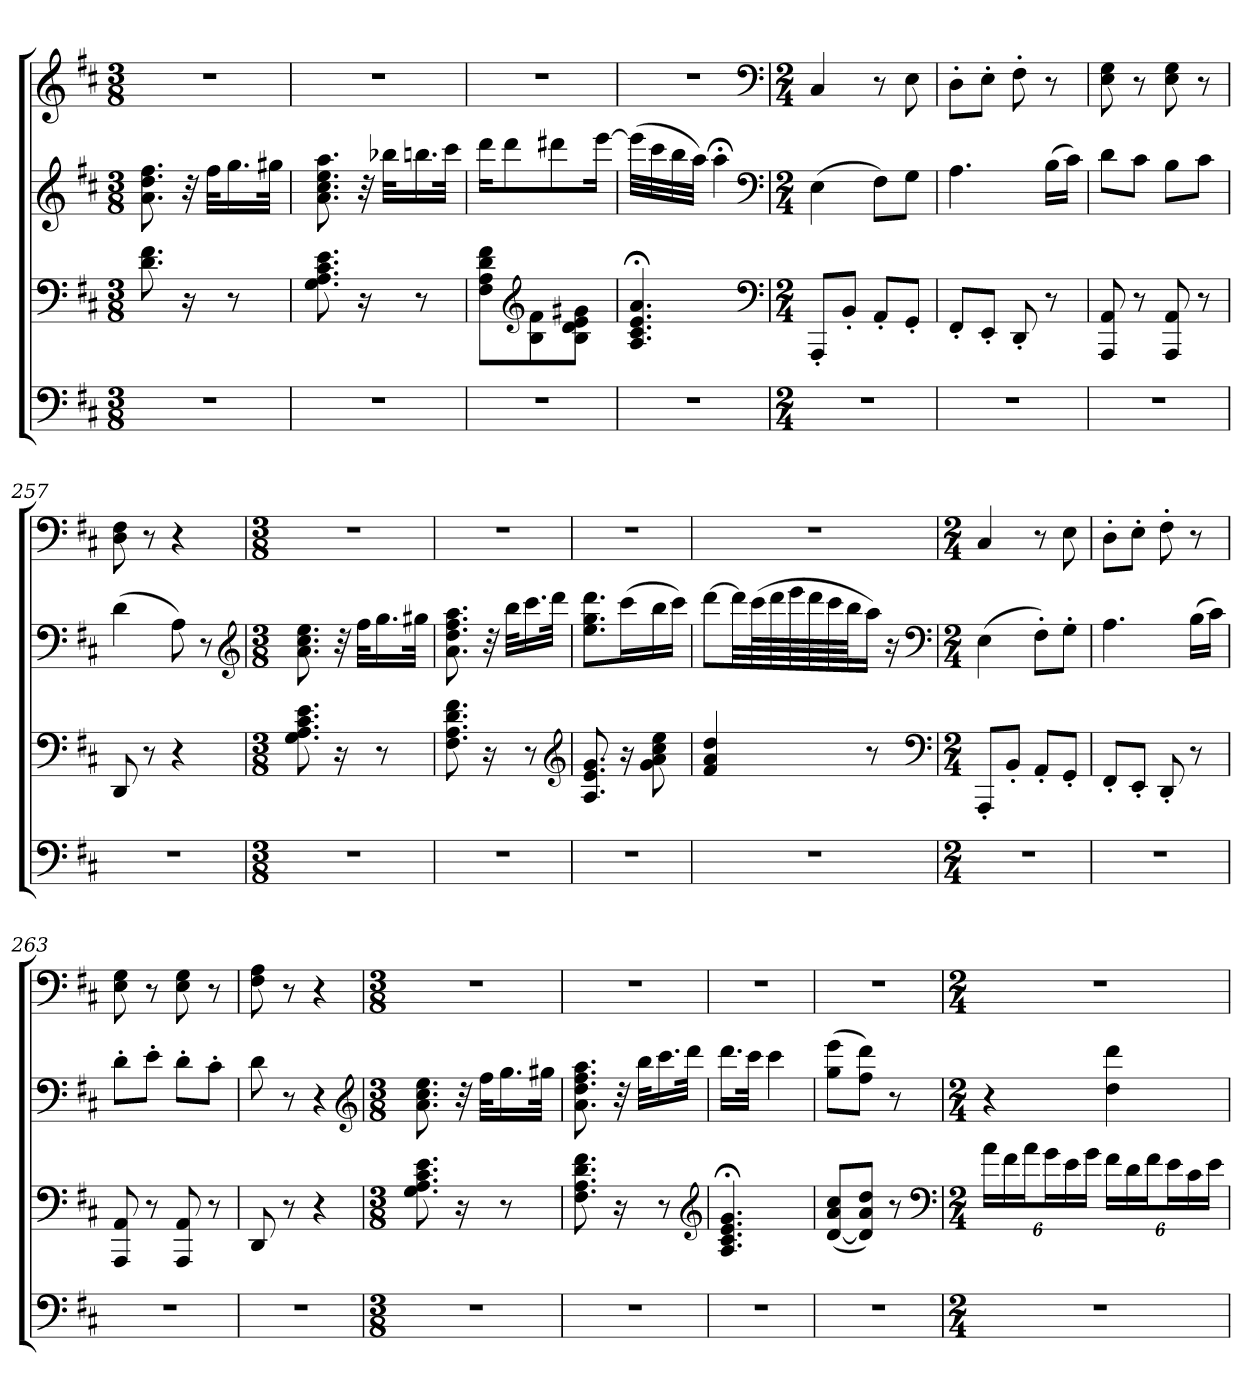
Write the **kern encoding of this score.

**kern	**kern	**kern	**kern
*part4	*part3	*part2	*part1
*staff4	*staff3	*staff2	*staff1
*clefF4	*clefF4	*clefG2	*clefG2
*k[f#c#]	*k[f#c#]	*k[f#c#]	*k[f#c#]
*M3/8	*M3/8	*M3/8	*M3/8
=	=	=	=
4.r	8.d 8.f#	8.a 8.dd 8.ff#	4.r
.	16r	32r	.
.	.	32ff#KLL	.
.	8r	16.gg	.
.	.	32gg#XJJk	.
=251	=251	=251	=251
4.r	8.G 8.A 8.c# 8.e	8.a 8.cc# 8.ee 8.aa	4.r
.	16r	32r	.
.	.	32bb-XKLL	.
.	8r	16.bbn	.
.	.	32ccc#JJk	.
=252	=252	=252	=252
4.r	8F# 8A 8d 8f#L	16dddKL	4.r
.	.	8ddd	.
*	*clefG2	*	*
.	8B 8f#	.	.
.	.	8ddd#X	.
.	8B 8d 8e 8g#XJ	.	.
.	.	[16eeeJk	.
=253	=253	=253	=253
4.r	4.A;< 4.c#;< 4.e;< 4.a;<	(32eeeLLL]	4.r
.	.	32ccc#	.
.	.	32bb	.
.	.	32aaJJJ)	.
.	.	4aa;<	.
*	*clefF4	*clefF4	*clefF4
=254	=254	=254	=254
*M2/4	*M2/4	*M2/4	*M2/4
2r	8AAA'L	(4E	4C#
.	8BB'J	.	.
.	8AA'L	8F#L)	8r
.	8GG'J	8GJ	8E
=255	=255	=255	=255
2r	8FF#'L	4.A	8D'L
.	8EE'J	.	8E'J
.	8DD'	.	8F#'
.	8r	(16BLL	8r
.	.	16c#JJ)	.
=256	=256	=256	=256
2r	8AAA 8AA	8dL	8E 8G
.	8r	8c#J	8r
.	8AAA 8AA	8BL	8E 8G
.	8r	8c#J	8r
=257	=257	=257	=257
2r	8DD	(4d	8D 8F#
.	8r	.	8r
.	4r	8A)	4r
.	.	8r	.
*	*	*clefG2	*
=	=	=	=
*M3/8	*M3/8	*M3/8	*M3/8
4.r	8.G 8.A 8.c# 8.e	8.a 8.cc# 8.ee	4.r
.	16r	32r	.
.	.	32ff#KLL	.
.	8r	16.gg	.
.	.	32gg#XJJk	.
=258	=258	=258	=258
4.r	8.F# 8.A 8.d 8.f#	8.a 8.dd 8.ff# 8.aa	4.r
.	16r	32r	.
.	.	32bbKLL	.
.	8r	16.ccc#	.
.	.	32dddJJk	.
*	*clefG2	*	*
=259	=259	=259	=259
4.r	8.A 8.e 8.g	8.ee 8.gg 8.dddL	4.r
.	16r	(16ccc#L	.
.	8g 8a 8cc# 8ee	16bb	.
.	.	16ccc#JJ)	.
=260	=260	=260	=260
4.r	4f# 4a 4dd	[8dddL	4.r
.	.	32dddLL]	.
.	.	(64ccc#L	.
.	.	64ddd	.
.	.	64eee	.
.	.	64ddd	.
.	.	64ccc#	.
.	.	64bbJJ	.
.	8r	16aaJJ)	.
.	.	16r	.
*	*clefF4	*clefF4	*
=261	=261	=261	=261
*M2/4	*M2/4	*M2/4	*M2/4
2r	8AAA'L	(4E	4C#
.	8BB'J	.	.
.	8AA'L	8F#'L)	8r
.	8GG'J	8G'J	8E
=262	=262	=262	=262
2r	8FF#'L	4.A	8D'L
.	8EE'J	.	8E'J
.	8DD'	.	8F#'
.	8r	(16BLL	8r
.	.	16c#JJ)	.
=263	=263	=263	=263
2r	8AAA 8AA	8d'L	8E 8G
.	8r	8e'J	8r
.	8AAA 8AA	8d'L	8E 8G
.	8r	8c#'J	8r
=264	=264	=264	=264
2r	8DD	8d	8F# 8A
.	8r	8r	8r
.	4r	4r	4r
*	*	*clefG2	*
=	=	=	=
*M3/8	*M3/8	*M3/8	*M3/8
4.r	8.G 8.A 8.c# 8.e	8.a 8.cc# 8.ee	4.r
.	16r	32r	.
.	.	32ff#KLL	.
.	8r	16.gg	.
.	.	32gg#XJJk	.
=265	=265	=265	=265
4.r	8.F# 8.A 8.d 8.f#	8.a 8.dd 8.ff# 8.aa	4.r
.	16r	32r	.
.	.	32bbKLL	.
.	8r	16.ccc#	.
.	.	32dddJJk	.
*	*clefG2	*	*
=266	=266	=266	=266
4.r	4.A;< 4.c#;< 4.e;< 4.g;<	16.dddLL	4.r
.	.	32ccc#JJk	.
.	.	4ccc#	.
=267	=267	=267	=267
4.r	([8d 8a 8cc#L	(8gg 8eeeL	4.r
.	8d] 8a 8ddJ)	8ff# 8dddJ)	.
.	8r	8r	.
*	*clefF4	*	*
=268	=268	=268	=268
*M2/4	*M2/4	*M2/4	*M2/4
2r	24aLL	4r	2r
.	24f#	.	.
.	24aJ	.	.
.	24gL	.	.
.	24e	.	.
.	24gJJ	.	.
.	24f#LL	4dd 4ddd	.
.	24d	.	.
.	24f#J	.	.
.	24eL	.	.
.	24c#	.	.
.	24eJJ	.	.
=	=	=	=
*-	*-	*-	*-
